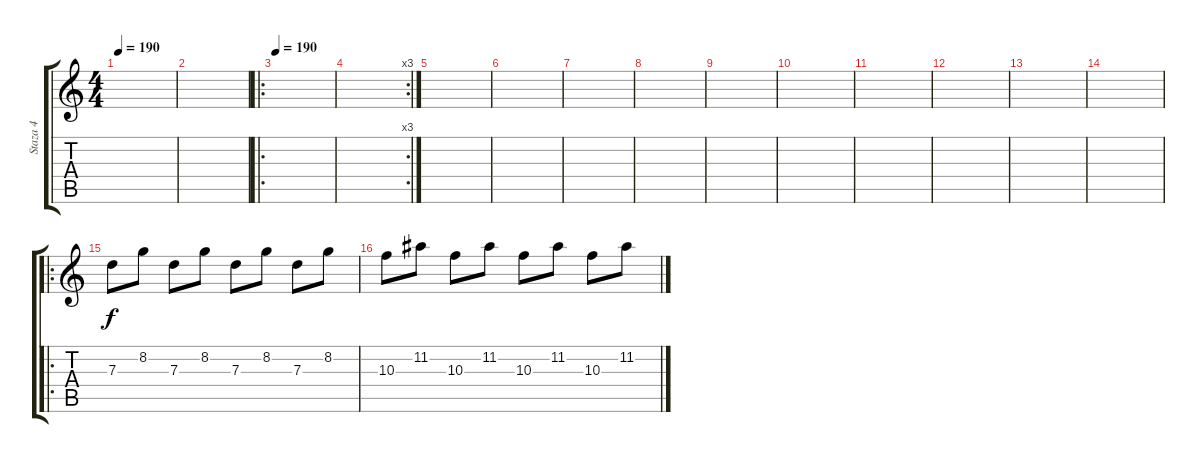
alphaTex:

\track ("Staza 4" "Staza 4") {instrument distortionguitar}
\staff {score tabs}
\tuning (E4 B3 G3 D3 A2 D2) {hide}
\ts (4 4)
\tempo 190
\clef g2
\ks c
|
|
\ro
\tempo 190
|
\rc 3
|
|
|
|
|
|
|
|
|
|
|
\ro
7.3.8 8.2.8 7.3.8 8.2.8 7.3.8 8.2.8 7.3.8 8.2.8 |
10.3.8 11.2.8 10.3.8 11.2.8 10.3.8 11.2.8 10.3.8 11.2.8
